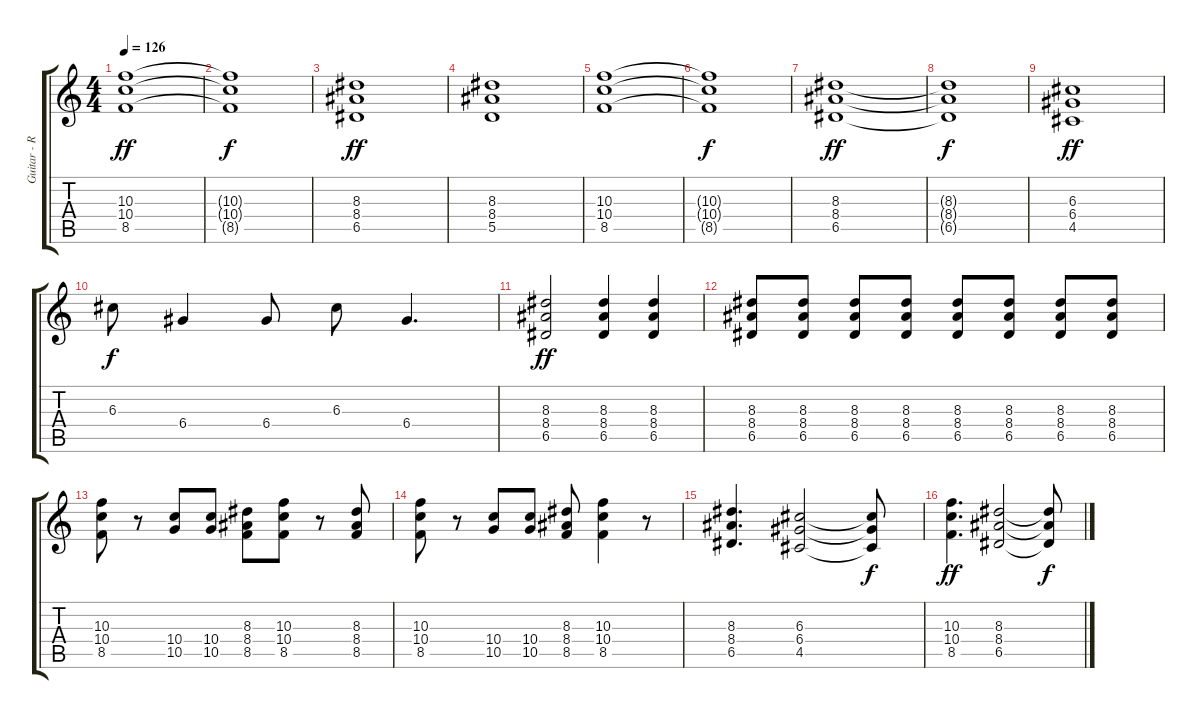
\track ("Guitar - Rhythm" "Guitar - R") {instrument overdrivenguitar}
\staff {score tabs}
\tuning (E4 B3 G3 D3 A2 E2) {hide}
\ts (4 4)
\tempo 126
\clef g2
\ks c
(10.3 10.4 8.5).1{dy ff} |
(10.3{t} 10.4{t} 8.5{t}).1{dy f} |
(8.3 8.4 6.5).1{dy ff} |
(8.3 8.4 5.5).1 |
(10.3 10.4 8.5).1 |
(10.3{t} 10.4{t} 8.5{t}).1{dy f} |
(8.3 8.4 6.5).1{dy ff} |
(8.3{t} 8.4{t} 6.5{t}).1{dy f} |
(6.3 6.4 4.5).1{dy ff} |
6.3.8{dy f} 6.4.4 6.4.8 6.3.8 6.4.4{d} |
(8.3 8.4 6.5).2{dy ff} (8.3 8.4 6.5).4 (8.3 8.4 6.5).4 |
(8.3 8.4 6.5).8 (8.3 8.4 6.5).8 (8.3 8.4 6.5).8 (8.3 8.4 6.5).8 (8.3 8.4 6.5).8 (8.3 8.4 6.5).8 (8.3 8.4 6.5).8 (8.3 8.4 6.5).8 |
(10.3 10.4 8.5).8 r.8 (10.4 10.5).8 (10.4 10.5).8 (8.3 8.4 8.5).8 (10.3 10.4 8.5).8 r.8 (8.3 8.4 8.5).8 |
(10.3 10.4 8.5).8 r.8 (10.4 10.5).8 (10.4 10.5).8 (8.3 8.4 8.5).8 (10.3 10.4 8.5).4 r.8 |
(8.3 8.4 6.5).4{d} (6.3 6.4 4.5).2 (6.3{t} 6.4{t} 4.5{t}).8{dy f} |
(10.3 10.4 8.5).4{d dy ff} (8.3 8.4 6.5).2 (8.3{t} 8.4{t} 6.5{t}).8{dy f}
